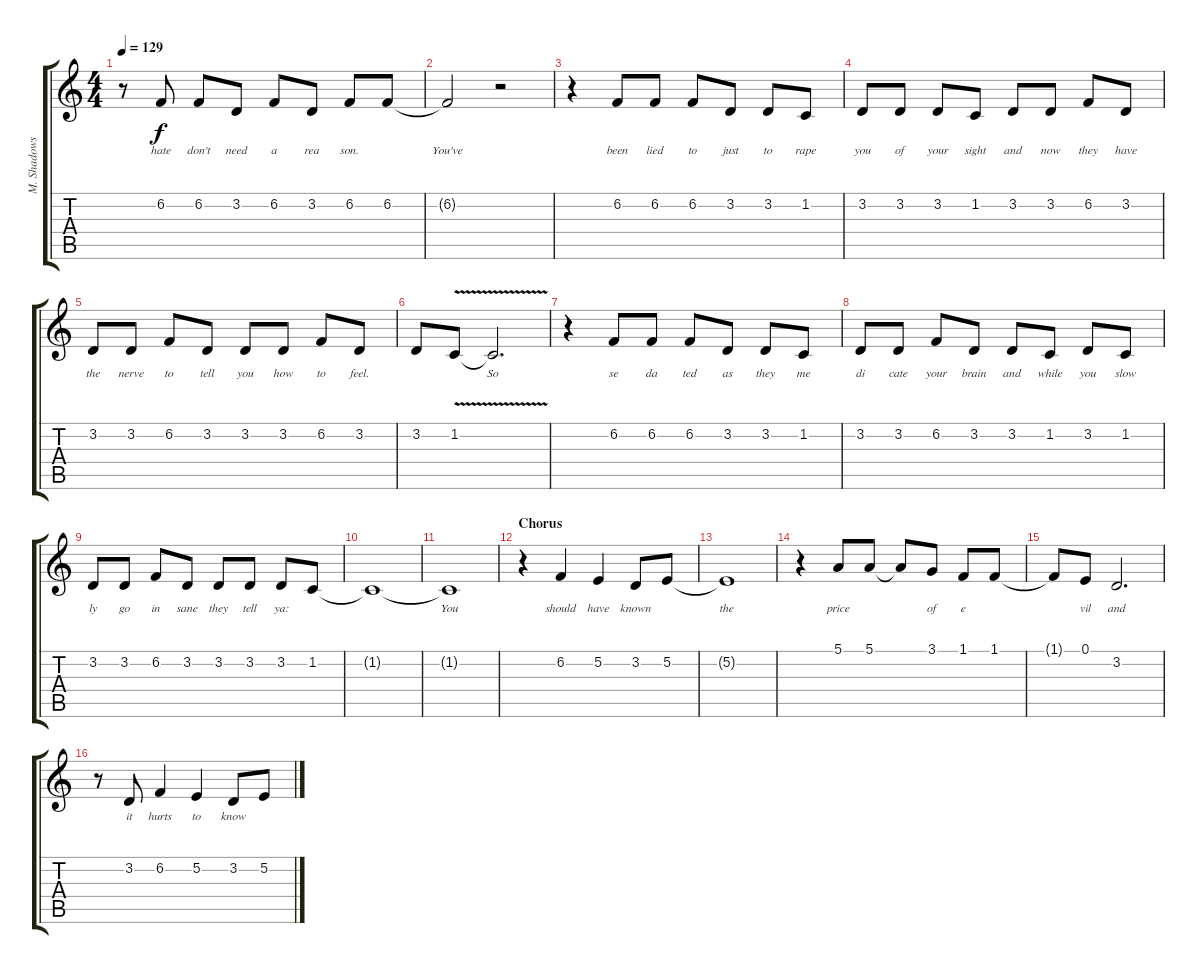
\track ("M. Shadows (Vocals)" "M. Shadows") {instrument clarinet}
\staff {score tabs}
\tuning (E4 B3 G3 D3 A2 D2) {hide}
\ts (4 4)
\tempo 129
\clef g2
\ks c
r.8{dy f} 6.2.8{lyrics (0 "hate") lyrics (1 "") lyrics (2 "") lyrics (3 "") lyrics (4 "")} 6.2.8{lyrics (0 "don't") lyrics (1 "") lyrics (2 "") lyrics (3 "") lyrics (4 "")} 3.2.8{lyrics (0 "need") lyrics (1 "") lyrics (2 "") lyrics (3 "") lyrics (4 "")} 6.2.8{lyrics (0 "a") lyrics (1 "") lyrics (2 "") lyrics (3 "") lyrics (4 "")} 3.2.8{lyrics (0 "rea") lyrics (1 "") lyrics (2 "") lyrics (3 "") lyrics (4 "")} 6.2.8{lyrics (0 "son.") lyrics (1 "") lyrics (2 "") lyrics (3 "") lyrics (4 "")} 6.2.8{lyrics (0 "") lyrics (1 "") lyrics (2 "") lyrics (3 "") lyrics (4 "")} |
6.2{t}.2{lyrics (0 "You've") lyrics (1 "") lyrics (2 "") lyrics (3 "") lyrics (4 "")} r.2 |
r.4 6.2.8{lyrics (0 "been") lyrics (1 "") lyrics (2 "") lyrics (3 "") lyrics (4 "")} 6.2.8{lyrics (0 "lied") lyrics (1 "") lyrics (2 "") lyrics (3 "") lyrics (4 "")} 6.2.8{lyrics (0 "to") lyrics (1 "") lyrics (2 "") lyrics (3 "") lyrics (4 "")} 3.2.8{lyrics (0 "just") lyrics (1 "") lyrics (2 "") lyrics (3 "") lyrics (4 "")} 3.2.8{lyrics (0 "to") lyrics (1 "") lyrics (2 "") lyrics (3 "") lyrics (4 "")} 1.2.8{lyrics (0 "rape") lyrics (1 "") lyrics (2 "") lyrics (3 "") lyrics (4 "")} |
3.2.8{lyrics (0 "you") lyrics (1 "") lyrics (2 "") lyrics (3 "") lyrics (4 "")} 3.2.8{lyrics (0 "of") lyrics (1 "") lyrics (2 "") lyrics (3 "") lyrics (4 "")} 3.2.8{lyrics (0 "your") lyrics (1 "") lyrics (2 "") lyrics (3 "") lyrics (4 "")} 1.2.8{lyrics (0 "sight") lyrics (1 "") lyrics (2 "") lyrics (3 "") lyrics (4 "")} 3.2.8{lyrics (0 "and") lyrics (1 "") lyrics (2 "") lyrics (3 "") lyrics (4 "")} 3.2.8{lyrics (0 "now") lyrics (1 "") lyrics (2 "") lyrics (3 "") lyrics (4 "")} 6.2.8{lyrics (0 "they") lyrics (1 "") lyrics (2 "") lyrics (3 "") lyrics (4 "")} 3.2.8{lyrics (0 "have") lyrics (1 "") lyrics (2 "") lyrics (3 "") lyrics (4 "")} |
3.2.8{lyrics (0 "the") lyrics (1 "") lyrics (2 "") lyrics (3 "") lyrics (4 "")} 3.2.8{lyrics (0 "nerve") lyrics (1 "") lyrics (2 "") lyrics (3 "") lyrics (4 "")} 6.2.8{lyrics (0 "to") lyrics (1 "") lyrics (2 "") lyrics (3 "") lyrics (4 "")} 3.2.8{lyrics (0 "tell") lyrics (1 "") lyrics (2 "") lyrics (3 "") lyrics (4 "")} 3.2.8{lyrics (0 "you") lyrics (1 "") lyrics (2 "") lyrics (3 "") lyrics (4 "")} 3.2.8{lyrics (0 "how") lyrics (1 "") lyrics (2 "") lyrics (3 "") lyrics (4 "")} 6.2.8{lyrics (0 "to") lyrics (1 "") lyrics (2 "") lyrics (3 "") lyrics (4 "")} 3.2.8{lyrics (0 "feel.") lyrics (1 "") lyrics (2 "") lyrics (3 "") lyrics (4 "")} |
3.2.8{lyrics (0 "") lyrics (1 "") lyrics (2 "") lyrics (3 "") lyrics (4 "")} 1.2{v}.8{lyrics (0 "") lyrics (1 "") lyrics (2 "") lyrics (3 "") lyrics (4 "")} 1.2{t}.2{d lyrics (0 "So") lyrics (1 "") lyrics (2 "") lyrics (3 "") lyrics (4 "")} |
r.4 6.2.8{lyrics (0 "se") lyrics (1 "") lyrics (2 "") lyrics (3 "") lyrics (4 "")} 6.2.8{lyrics (0 "da") lyrics (1 "") lyrics (2 "") lyrics (3 "") lyrics (4 "")} 6.2.8{lyrics (0 "ted") lyrics (1 "") lyrics (2 "") lyrics (3 "") lyrics (4 "")} 3.2.8{lyrics (0 "as") lyrics (1 "") lyrics (2 "") lyrics (3 "") lyrics (4 "")} 3.2.8{lyrics (0 "they") lyrics (1 "") lyrics (2 "") lyrics (3 "") lyrics (4 "")} 1.2.8{lyrics (0 "me") lyrics (1 "") lyrics (2 "") lyrics (3 "") lyrics (4 "")} |
3.2.8{lyrics (0 "di") lyrics (1 "") lyrics (2 "") lyrics (3 "") lyrics (4 "")} 3.2.8{lyrics (0 "cate") lyrics (1 "") lyrics (2 "") lyrics (3 "") lyrics (4 "")} 6.2.8{lyrics (0 "your") lyrics (1 "") lyrics (2 "") lyrics (3 "") lyrics (4 "")} 3.2.8{lyrics (0 "brain") lyrics (1 "") lyrics (2 "") lyrics (3 "") lyrics (4 "")} 3.2.8{lyrics (0 "and") lyrics (1 "") lyrics (2 "") lyrics (3 "") lyrics (4 "")} 1.2.8{lyrics (0 "while") lyrics (1 "") lyrics (2 "") lyrics (3 "") lyrics (4 "")} 3.2.8{lyrics (0 "you") lyrics (1 "") lyrics (2 "") lyrics (3 "") lyrics (4 "")} 1.2.8{lyrics (0 "slow") lyrics (1 "") lyrics (2 "") lyrics (3 "") lyrics (4 "")} |
3.2.8{lyrics (0 "ly") lyrics (1 "") lyrics (2 "") lyrics (3 "") lyrics (4 "")} 3.2.8{lyrics (0 "go") lyrics (1 "") lyrics (2 "") lyrics (3 "") lyrics (4 "")} 6.2.8{lyrics (0 "in") lyrics (1 "") lyrics (2 "") lyrics (3 "") lyrics (4 "")} 3.2.8{lyrics (0 "sane") lyrics (1 "") lyrics (2 "") lyrics (3 "") lyrics (4 "")} 3.2.8{lyrics (0 "they") lyrics (1 "") lyrics (2 "") lyrics (3 "") lyrics (4 "")} 3.2.8{lyrics (0 "tell") lyrics (1 "") lyrics (2 "") lyrics (3 "") lyrics (4 "")} 3.2.8{lyrics (0 "ya:") lyrics (1 "") lyrics (2 "") lyrics (3 "") lyrics (4 "")} 1.2.8{lyrics (0 "") lyrics (1 "") lyrics (2 "") lyrics (3 "") lyrics (4 "")} |
1.2{t}.1{lyrics (0 "") lyrics (1 "") lyrics (2 "") lyrics (3 "") lyrics (4 "")} |
1.2{t}.1{lyrics (0 "You") lyrics (1 "") lyrics (2 "") lyrics (3 "") lyrics (4 "")} |
\section ("" "Chorus")
r.4 6.2.4{lyrics (0 "should") lyrics (1 "") lyrics (2 "") lyrics (3 "") lyrics (4 "")} 5.2.4{lyrics (0 "have") lyrics (1 "") lyrics (2 "") lyrics (3 "") lyrics (4 "")} 3.2.8{lyrics (0 "known") lyrics (1 "") lyrics (2 "") lyrics (3 "") lyrics (4 "")} 5.2.8{lyrics (0 "") lyrics (1 "") lyrics (2 "") lyrics (3 "") lyrics (4 "")} |
5.2{t}.1{lyrics (0 "the") lyrics (1 "") lyrics (2 "") lyrics (3 "") lyrics (4 "")} |
r.4 5.1.8{lyrics (0 "price") lyrics (1 "") lyrics (2 "") lyrics (3 "") lyrics (4 "")} 5.1.8{lyrics (0 "") lyrics (1 "") lyrics (2 "") lyrics (3 "") lyrics (4 "")} 5.1{t}.8{lyrics (0 "") lyrics (1 "") lyrics (2 "") lyrics (3 "") lyrics (4 "")} 3.1.8{lyrics (0 "of") lyrics (1 "") lyrics (2 "") lyrics (3 "") lyrics (4 "")} 1.1.8{lyrics (0 "e") lyrics (1 "") lyrics (2 "") lyrics (3 "") lyrics (4 "")} 1.1.8{lyrics (0 "") lyrics (1 "") lyrics (2 "") lyrics (3 "") lyrics (4 "")} |
1.1{t}.8{lyrics (0 "") lyrics (1 "") lyrics (2 "") lyrics (3 "") lyrics (4 "")} 0.1.8{lyrics (0 "vil") lyrics (1 "") lyrics (2 "") lyrics (3 "") lyrics (4 "")} 3.2.2{d lyrics (0 "and") lyrics (1 "") lyrics (2 "") lyrics (3 "") lyrics (4 "")} |
r.8 3.2.8{lyrics (0 "it") lyrics (1 "") lyrics (2 "") lyrics (3 "") lyrics (4 "")} 6.2.4{lyrics (0 "hurts") lyrics (1 "") lyrics (2 "") lyrics (3 "") lyrics (4 "")} 5.2.4{lyrics (0 "to") lyrics (1 "") lyrics (2 "") lyrics (3 "") lyrics (4 "")} 3.2.8{lyrics (0 "know") lyrics (1 "") lyrics (2 "") lyrics (3 "") lyrics (4 "")} 5.2.8{lyrics (0 "") lyrics (1 "") lyrics (2 "") lyrics (3 "") lyrics (4 "")}
